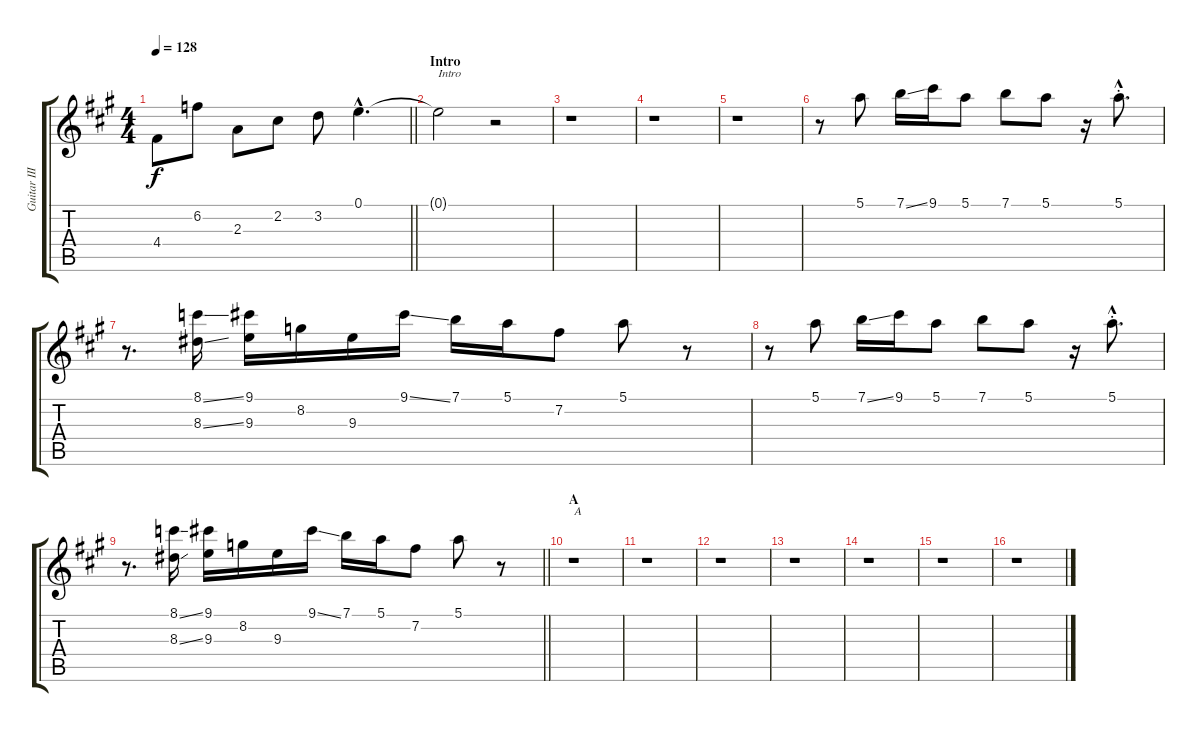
\track ("Guitar III" "Guitar III") {instrument distortionguitar}
\staff {score tabs}
\tuning (E4 B3 G3 D3 A2 E2) {hide}
\ts (4 4)
\tempo 128
\clef g2
\barLineRight lightlight
\ks a
4.4.8{dy f balance 8 instrument stringensemble2} 6.2.8 2.3.8 2.2.8 3.2.8 0.1{hac}.4{d} |
\section ("" "Intro")
0.1{t}.2{txt "Intro"} r.2 |
r.1 |
r.1 |
r.1 |
r.8{instrument distortionguitar} 5.1.8 7.1{ss}.16 9.1.16 5.1.8 7.1.8 5.1.8 r.16 5.1{hac st}.8{d} |
r.8{d} (8.1{ss} 8.3{ss}).16 (9.1 9.3).16 8.2.16 9.3.16 9.1{ss}.16 7.1.16 5.1.16 7.2.8 5.1.8 r.8 |
r.8 5.1.8 7.1{ss}.16 9.1.16 5.1.8 7.1.8 5.1.8 r.16 5.1{hac st}.8{d} |
\barLineRight lightlight
r.8{d} (8.1{ss} 8.3{ss}).16 (9.1 9.3).16 8.2.16 9.3.16 9.1{ss}.16 7.1.16 5.1.16 7.2.8 5.1.8 r.8 |
\section ("" "A")
r.1{txt "A"} |
r.1 |
r.1 |
r.1 |
r.1 |
r.1 |
r.1
